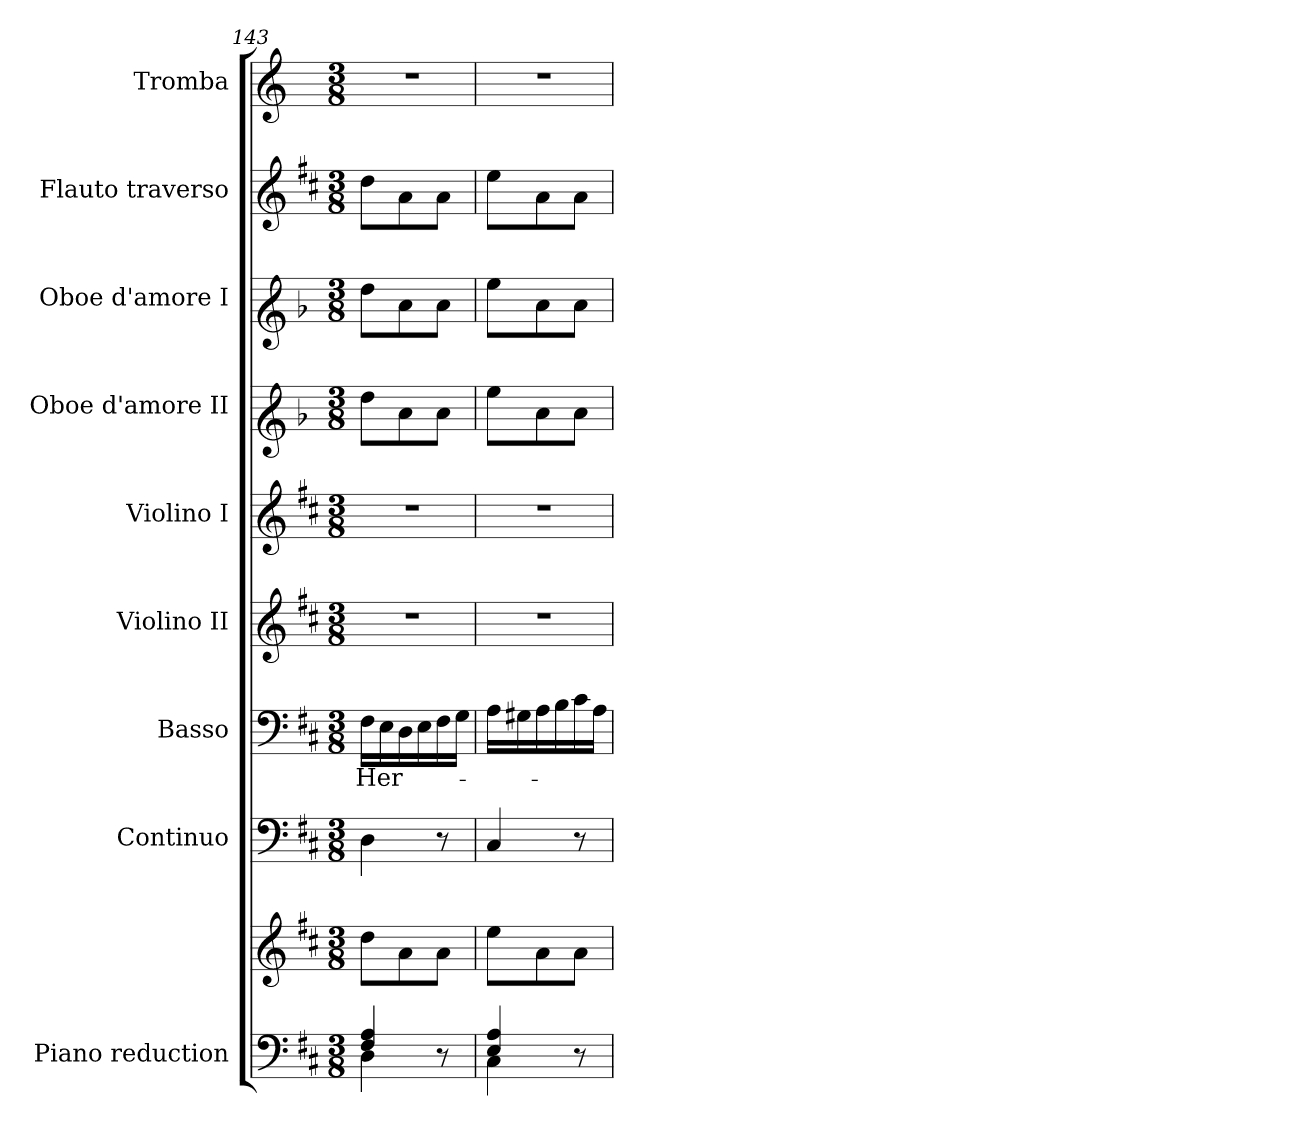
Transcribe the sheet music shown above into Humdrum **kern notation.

**kern	**kern	**kern	**kern	**text	**kern	**kern	**kern	**kern	**kern	**kern
*part9	*part9	*part8	*part7	*part7	*part6	*part5	*part4	*part3	*part2	*part1
*staff10	*staff9	*staff8	*staff7	*staff7	*staff6	*staff5	*staff4	*staff3	*staff2	*staff1
*I"Piano reduction	*	*I"Continuo	*I"Basso	*	*I"Violino II	*I"Violino I	*I"Oboe d'amore II	*I"Oboe d'amore I	*I"Flauto traverso	*I"Tromba
*I'Pno	*	*	*	*	*I'Vln	*I'Vln	*	*	*I'Fl	*
*clefF4	*clefG2	*clefF4	*clefF4	*	*clefG2	*clefG2	*clefG1	*clefG1	*clefG2	*clefG2
*	*	*	*	*	*	*	*ITrd2c3	*ITrd2c3	*	*ITrd-1c-2
*k[f#c#]	*k[f#c#]	*k[f#c#]	*k[f#c#]	*	*k[f#c#]	*k[f#c#]	*k[f#c#]	*k[f#c#]	*k[f#c#]	*k[f#c#]
*M3/8	*M3/8	*M3/8	*M3/8	*	*M3/8	*M3/8	*M3/8	*M3/8	*M3/8	*M3/8
=143	=143	=143	=143	=143	=143	=143	=143	=143	=143	=143
*^	*	*	*	*	*	*	*	*	*	*
!	!	!	!	!	!LO:LY:b	!	!	!	!	!	!
4F#/ 4A/	4D\	8dd\L	4D\	16F#\LL	Her-	4.r	4.r	8dd\L	8dd\L	8dd\L	4.r
.	.	.	.	16E\	.	.	.	.	.	.	.
.	.	8a\	.	16D\	.	.	.	8a\	8a\	8a\	.
.	.	.	.	16E\	.	.	.	.	.	.	.
8r	8ryy	8a\J	8r	16F#\	.	.	.	8a\J	8a\J	8a\J	.
.	.	.	.	16G\JJ	.	.	.	.	.	.	.
=144	=144	=144	=144	=144	=144	=144	=144	=144	=144	=144	=144
4E/ 4A/	4C#\	8ee\L	4C#/	16A\LL	.	4.r	4.r	8ee\L	8ee\L	8ee\L	4.r
.	.	.	.	16G#X\	.	.	.	.	.	.	.
.	.	8a\	.	16A\	.	.	.	8a\	8a\	8a\	.
.	.	.	.	16B\	.	.	.	.	.	.	.
8r	8ryy	8a\J	8r	16c#\	.	.	.	8a\J	8a\J	8a\J	.
.	.	.	.	16A\JJ	.	.	.	.	.	.	.
*v	*v	*	*	*	*	*	*	*	*	*	*
=	=	=	=	=	=	=	=	=	=	=
*-	*-	*-	*-	*-	*-	*-	*-	*-	*-	*-
